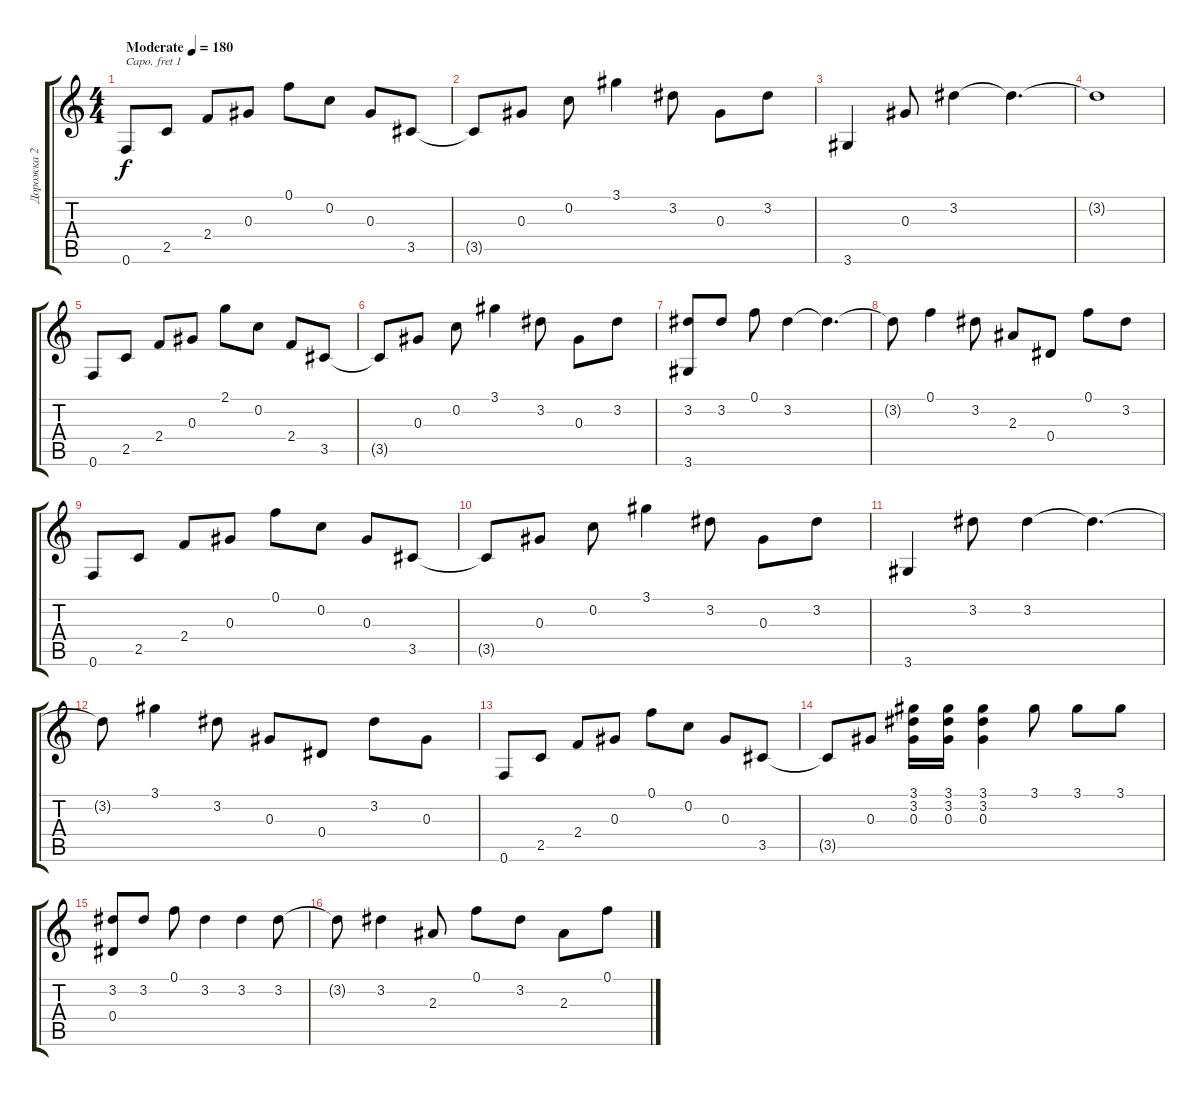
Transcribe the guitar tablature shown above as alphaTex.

\track ("Дорожка 2" "Дорожка 2") {instrument acousticguitarsteel}
\staff {score tabs}
\capo 1
\tuning (E4 B3 G3 D3 A2 E2) {hide}
\ts (4 4)
\tempo (180 "Moderate")
\clef g2
\ks c
0.6.8{dy f instrument acousticguitarsteel} 2.5.8 2.4.8 0.3.8 0.1.8 0.2.8 0.3.8 3.5.8 |
3.5{t}.8 0.3.8 0.2.8 3.1.4 3.2.8 0.3.8 3.2.8 |
3.6.4 0.3.8 3.2.4 3.2{t}.4{d} |
3.2{t}.1 |
0.6.8 2.5.8 2.4.8 0.3.8 2.1.8 0.2.8 2.4.8 3.5.8 |
3.5{t}.8 0.3.8 0.2.8 3.1.4 3.2.8 0.3.8 3.2.8 |
(3.2 3.6).8 3.2.8 0.1.8 3.2.4 3.2{t}.4{d} |
3.2{t}.8 0.1.4 3.2.8 2.3.8 0.4.8 0.1.8 3.2.8 |
0.6.8 2.5.8 2.4.8 0.3.8 0.1.8 0.2.8 0.3.8 3.5.8 |
3.5{t}.8 0.3.8 0.2.8 3.1.4 3.2.8 0.3.8 3.2.8 |
3.6.4 3.2.8 3.2.4 3.2{t}.4{d} |
3.2{t}.8 3.1.4 3.2.8 0.3.8 0.4.8 3.2.8 0.3.8 |
0.6.8 2.5.8 2.4.8 0.3.8 0.1.8 0.2.8 0.3.8 3.5.8 |
3.5{t}.8 0.3.8 (3.1 3.2 0.3).16 (3.1 3.2 0.3).16 (3.1 3.2 0.3).4 3.1.8 3.1.8 3.1.8 |
(3.2 0.4).8 3.2.8 0.1.8 3.2.4 3.2.4 3.2.8 |
3.2{t}.8 3.2.4 2.3.8 0.1.8 3.2.8 2.3.8 0.1.8
